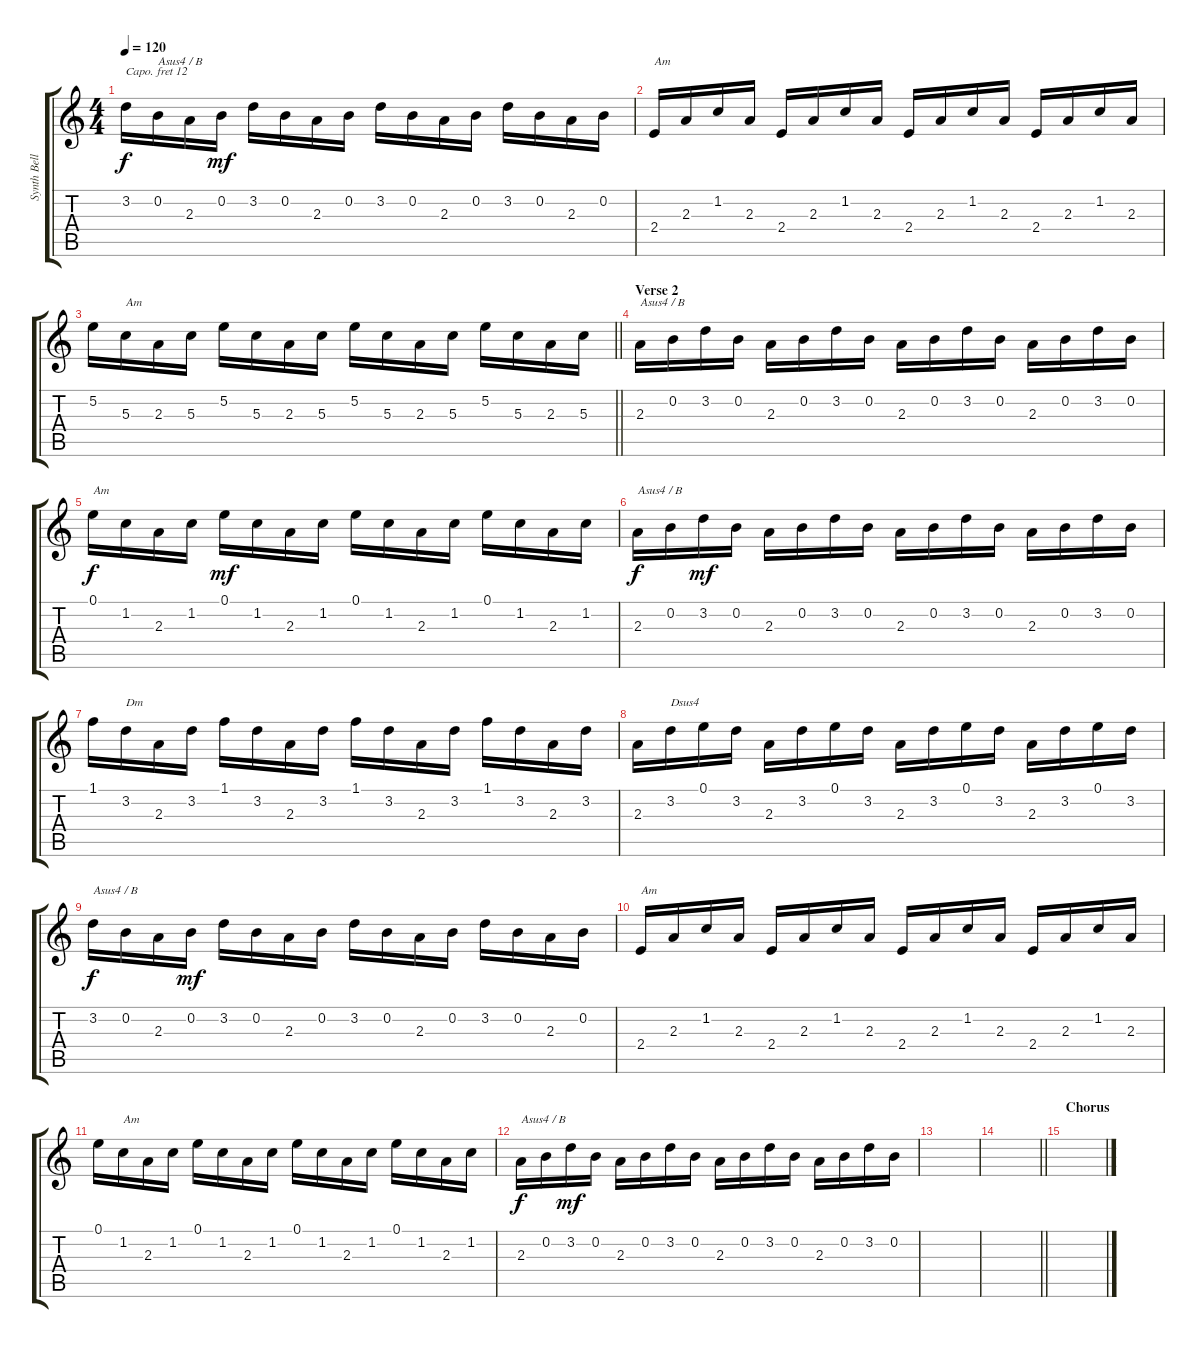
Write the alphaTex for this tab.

\track ("Synth Bells" "Synth Bell") {instrument musicbox}
\staff {score tabs}
\capo 12
\tuning (E4 B3 G3 D3 A2 E2) {hide}
\ts (4 4)
\tempo 120
\clef g2
\ks c
3.2.16{dy f} 0.2.16{txt "Asus4 / B"} 2.3.16 0.2.16{dy mf} 3.2.16 0.2.16 2.3.16 0.2.16 3.2.16 0.2.16 2.3.16 0.2.16 3.2.16 0.2.16 2.3.16 0.2.16 |
2.4.16{txt "Am"} 2.3.16 1.2.16 2.3.16 2.4.16 2.3.16 1.2.16 2.3.16 2.4.16 2.3.16 1.2.16 2.3.16 2.4.16 2.3.16 1.2.16 2.3.16 |
\barLineRight lightlight
5.2.16 5.3.16{txt "Am"} 2.3.16 5.3.16 5.2.16 5.3.16 2.3.16 5.3.16 5.2.16 5.3.16 2.3.16 5.3.16 5.2.16 5.3.16 2.3.16 5.3.16 |
\section ("" "Verse 2")
2.3.16{txt "Asus4 / B"} 0.2.16 3.2.16 0.2.16 2.3.16 0.2.16 3.2.16 0.2.16 2.3.16 0.2.16 3.2.16 0.2.16 2.3.16 0.2.16 3.2.16 0.2.16 |
0.1.16{txt "Am" dy f} 1.2.16 2.3.16 1.2.16 0.1.16{dy mf} 1.2.16 2.3.16 1.2.16 0.1.16 1.2.16 2.3.16 1.2.16 0.1.16 1.2.16 2.3.16 1.2.16 |
2.3.16{txt "Asus4 / B" dy f} 0.2.16 3.2.16{dy mf} 0.2.16 2.3.16 0.2.16 3.2.16 0.2.16 2.3.16 0.2.16 3.2.16 0.2.16 2.3.16 0.2.16 3.2.16 0.2.16 |
1.1.16 3.2.16{txt "Dm"} 2.3.16 3.2.16 1.1.16 3.2.16 2.3.16 3.2.16 1.1.16 3.2.16 2.3.16 3.2.16 1.1.16 3.2.16 2.3.16 3.2.16 |
2.3.16 3.2.16{txt "Dsus4"} 0.1.16 3.2.16 2.3.16 3.2.16 0.1.16 3.2.16 2.3.16 3.2.16 0.1.16 3.2.16 2.3.16 3.2.16 0.1.16 3.2.16 |
3.2.16{txt "Asus4 / B" dy f} 0.2.16 2.3.16 0.2.16{dy mf} 3.2.16 0.2.16 2.3.16 0.2.16 3.2.16 0.2.16 2.3.16 0.2.16 3.2.16 0.2.16 2.3.16 0.2.16 |
2.4.16{txt "Am"} 2.3.16 1.2.16 2.3.16 2.4.16 2.3.16 1.2.16 2.3.16 2.4.16 2.3.16 1.2.16 2.3.16 2.4.16 2.3.16 1.2.16 2.3.16 |
0.1.16 1.2.16{txt "Am"} 2.3.16 1.2.16 0.1.16 1.2.16 2.3.16 1.2.16 0.1.16 1.2.16 2.3.16 1.2.16 0.1.16 1.2.16 2.3.16 1.2.16 |
2.3.16{txt "Asus4 / B" dy f} 0.2.16 3.2.16{dy mf} 0.2.16 2.3.16 0.2.16 3.2.16 0.2.16 2.3.16 0.2.16 3.2.16 0.2.16 2.3.16 0.2.16 3.2.16 0.2.16 |
|
\barLineRight lightlight
|
\section ("" "Chorus")
